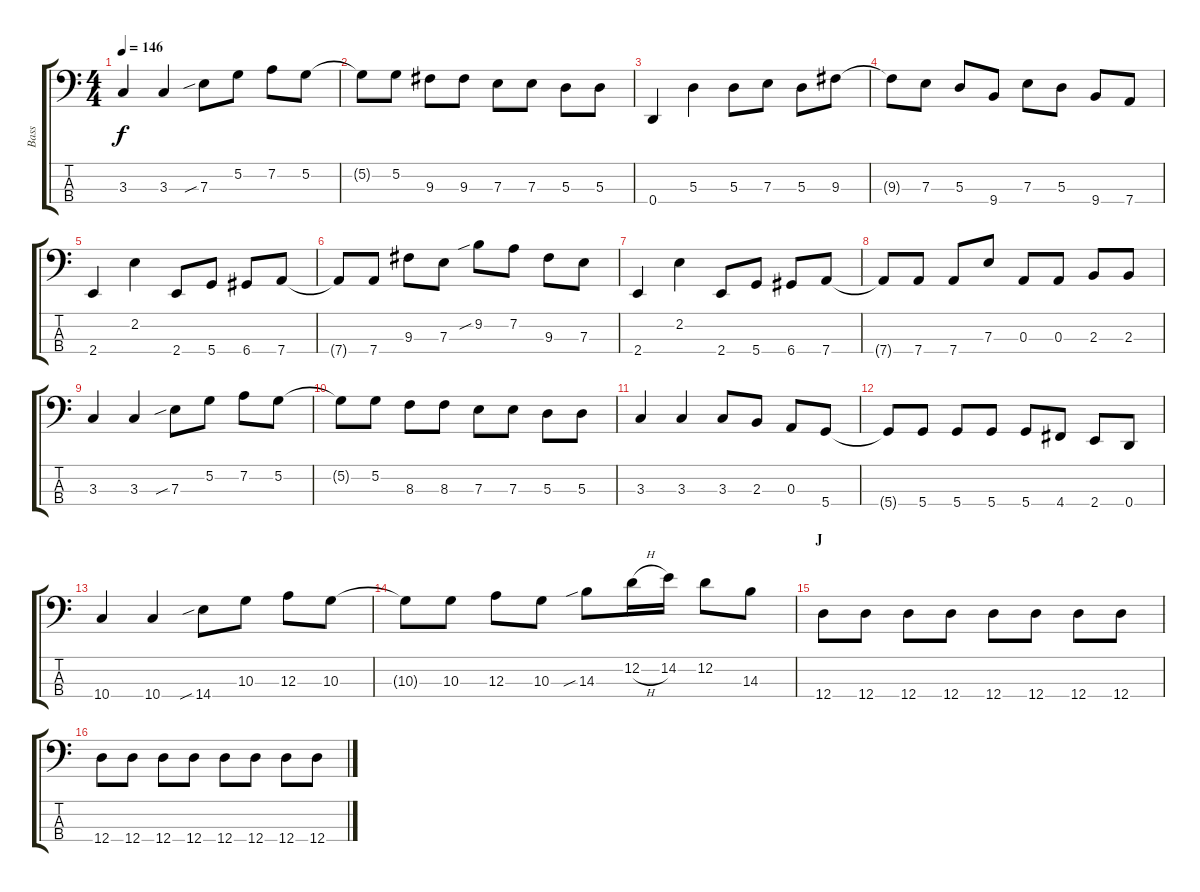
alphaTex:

\track ("Bass" "Bass") {instrument electricbassfinger}
\staff {score tabs}
\tuning (G2 D2 A1 D1) {hide}
\ts (4 4)
\tempo 146
\clef f4
\ks c
3.3.4{dy f} 3.3.4 7.3{sib}.8 5.2.8 7.2.8 5.2.8 |
5.2{t}.8 5.2.8 9.3.8 9.3.8 7.3.8 7.3.8 5.3.8 5.3.8 |
0.4.4 5.3.4 5.3.8 7.3.8 5.3.8 9.3.8 |
9.3{t}.8 7.3.8 5.3.8 9.4.8 7.3.8 5.3.8 9.4.8 7.4.8 |
2.4.4 2.2.4 2.4.8 5.4.8 6.4.8 7.4.8 |
7.4{t}.8 7.4.8 9.3.8 7.3.8 9.2{sib}.8 7.2.8 9.3.8 7.3.8 |
2.4.4 2.2.4 2.4.8 5.4.8 6.4.8 7.4.8 |
7.4{t}.8 7.4.8 7.4.8 7.3.8 0.3.8 0.3.8 2.3.8 2.3.8 |
3.3.4 3.3.4 7.3{sib}.8 5.2.8 7.2.8 5.2.8 |
5.2{t}.8 5.2.8 8.3.8 8.3.8 7.3.8 7.3.8 5.3.8 5.3.8 |
3.3.4 3.3.4 3.3.8 2.3.8 0.3.8 5.4.8 |
5.4{t}.8 5.4.8 5.4.8 5.4.8 5.4.8 4.4.8 2.4.8 0.4.8 |
10.4.4 10.4.4 14.4{sib}.8 10.3.8 12.3.8 10.3.8 |
10.3{t}.8 10.3.8 12.3.8 10.3.8 14.3{sib}.8 12.2{h}.16 14.2.16 12.2.8 14.3.8 |
\section ("" "J")
12.4.8 12.4.8 12.4.8 12.4.8 12.4.8 12.4.8 12.4.8 12.4.8 |
12.4.8 12.4.8 12.4.8 12.4.8 12.4.8 12.4.8 12.4.8 12.4.8
